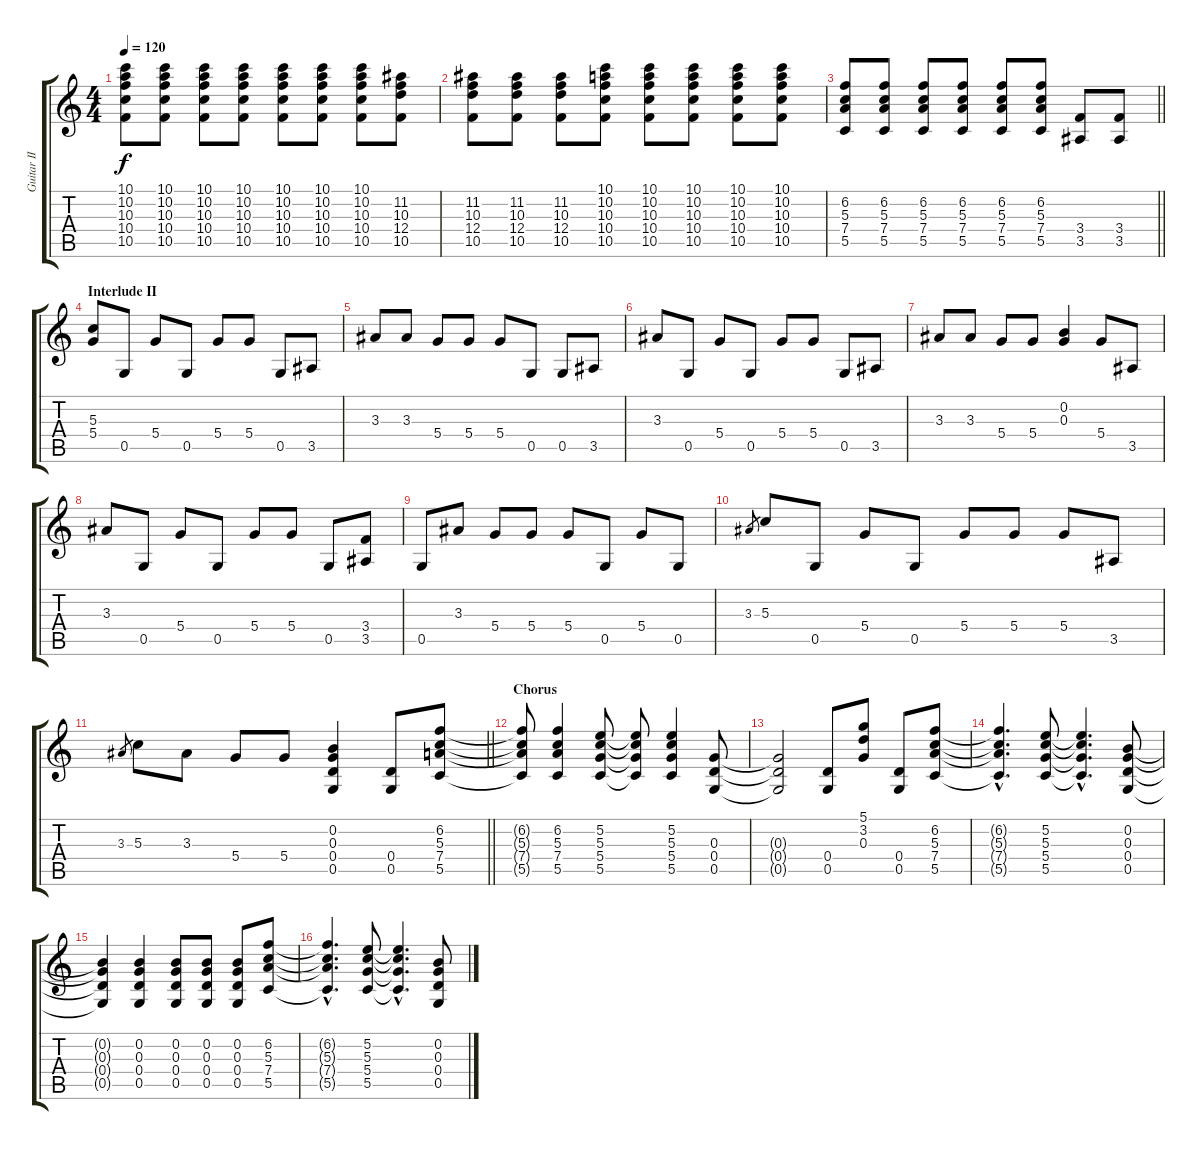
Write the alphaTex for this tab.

\track ("Guitar II" "Guitar II") {instrument distortionguitar}
\staff {score tabs}
\tuning (D4 B3 G3 D3 G2 D2) {hide}
\ts (4 4)
\tempo 120
\clef g2
\ks c
(10.1 10.2 10.3 10.4 10.5).8{dy f} (10.1 10.2 10.3 10.4 10.5).8 (10.1 10.2 10.3 10.4 10.5).8 (10.1 10.2 10.3 10.4 10.5).8 (10.1 10.2 10.3 10.4 10.5).8 (10.1 10.2 10.3 10.4 10.5).8 (10.1 10.2 10.3 10.4 10.5).8 (11.2 10.3 12.4 10.5).8 |
(11.2 10.3 12.4 10.5).8 (11.2 10.3 12.4 10.5).8 (11.2 10.3 12.4 10.5).8 (10.1 10.2 10.3 10.4 10.5).8 (10.1 10.2 10.3 10.4 10.5).8 (10.1 10.2 10.3 10.4 10.5).8 (10.1 10.2 10.3 10.4 10.5).8 (10.1 10.2 10.3 10.4 10.5).8 |
\barLineRight lightlight
(6.2 5.3 7.4 5.5).8 (6.2 5.3 7.4 5.5).8 (6.2 5.3 7.4 5.5).8 (6.2 5.3 7.4 5.5).8 (6.2 5.3 7.4 5.5).8 (6.2 5.3 7.4 5.5).8 (3.4 3.5).8 (3.4 3.5).8 |
\section ("" "Interlude II")
(5.3 5.4).8 0.5.8 5.4.8 0.5.8 5.4.8 5.4.8 0.5.8 3.5.8 |
3.3.8 3.3.8 5.4.8 5.4.8 5.4.8 0.5.8 0.5.8 3.5.8 |
3.3.8 0.5.8 5.4.8 0.5.8 5.4.8 5.4.8 0.5.8 3.5.8 |
3.3.8 3.3.8 5.4.8 5.4.8 (0.2 0.3).4 5.4.8 3.5.8 |
3.3.8 0.5.8 5.4.8 0.5.8 5.4.8 5.4.8 0.5.8 (3.4 3.5).8 |
0.5.8 3.3.8 5.4.8 5.4.8 5.4.8 0.5.8 5.4.8 0.5.8 |
3.3.8{gr} 5.3.8 0.5.8 5.4.8 0.5.8 5.4.8 5.4.8 5.4.8 3.5.8 |
\barLineRight lightlight
3.3.8{gr} 5.3.8 3.3.8 5.4.8 5.4.8 (0.2 0.3 0.4 0.5).4 (0.4 0.5).8 (6.2 5.3 7.4 5.5).8 |
\section ("" "Chorus")
(6.2{t} 5.3{t} 7.4{t} 5.5{t}).8 (6.2 5.3 7.4 5.5).4 (5.2 5.3 5.4 5.5).8 (5.2{t} 5.3{t} 5.4{t} 5.5{t}).8 (5.2 5.3 5.4 5.5).4 (0.3 0.4 0.5).8 |
(0.3{t} 0.4{t} 0.5{t}).2 (0.4 0.5).8 (5.1 3.2 0.3).8 (0.4 0.5).8 (6.2 5.3 7.4 5.5).8 |
(6.2{hac t} 5.3{hac t} 7.4{hac t} 5.5{hac t}).4{d} (5.2 5.3 5.4 5.5).8 (5.2{hac t} 5.3{hac t} 5.4{hac t} 5.5{hac t}).4{d} (0.2 0.3 0.4 0.5).8 |
(0.2{t} 0.3{t} 0.4{t} 0.5{t}).4 (0.2 0.3 0.4 0.5).4 (0.2 0.3 0.4 0.5).8 (0.2 0.3 0.4 0.5).8 (0.2 0.3 0.4 0.5).8 (6.2 5.3 7.4 5.5).8 |
(6.2{hac t} 5.3{hac t} 7.4{hac t} 5.5{hac t}).4{d} (5.2 5.3 5.4 5.5).8 (5.2{hac t} 5.3{hac t} 5.4{hac t} 5.5{hac t}).4{d} (0.2 0.3 0.4 0.5).8
